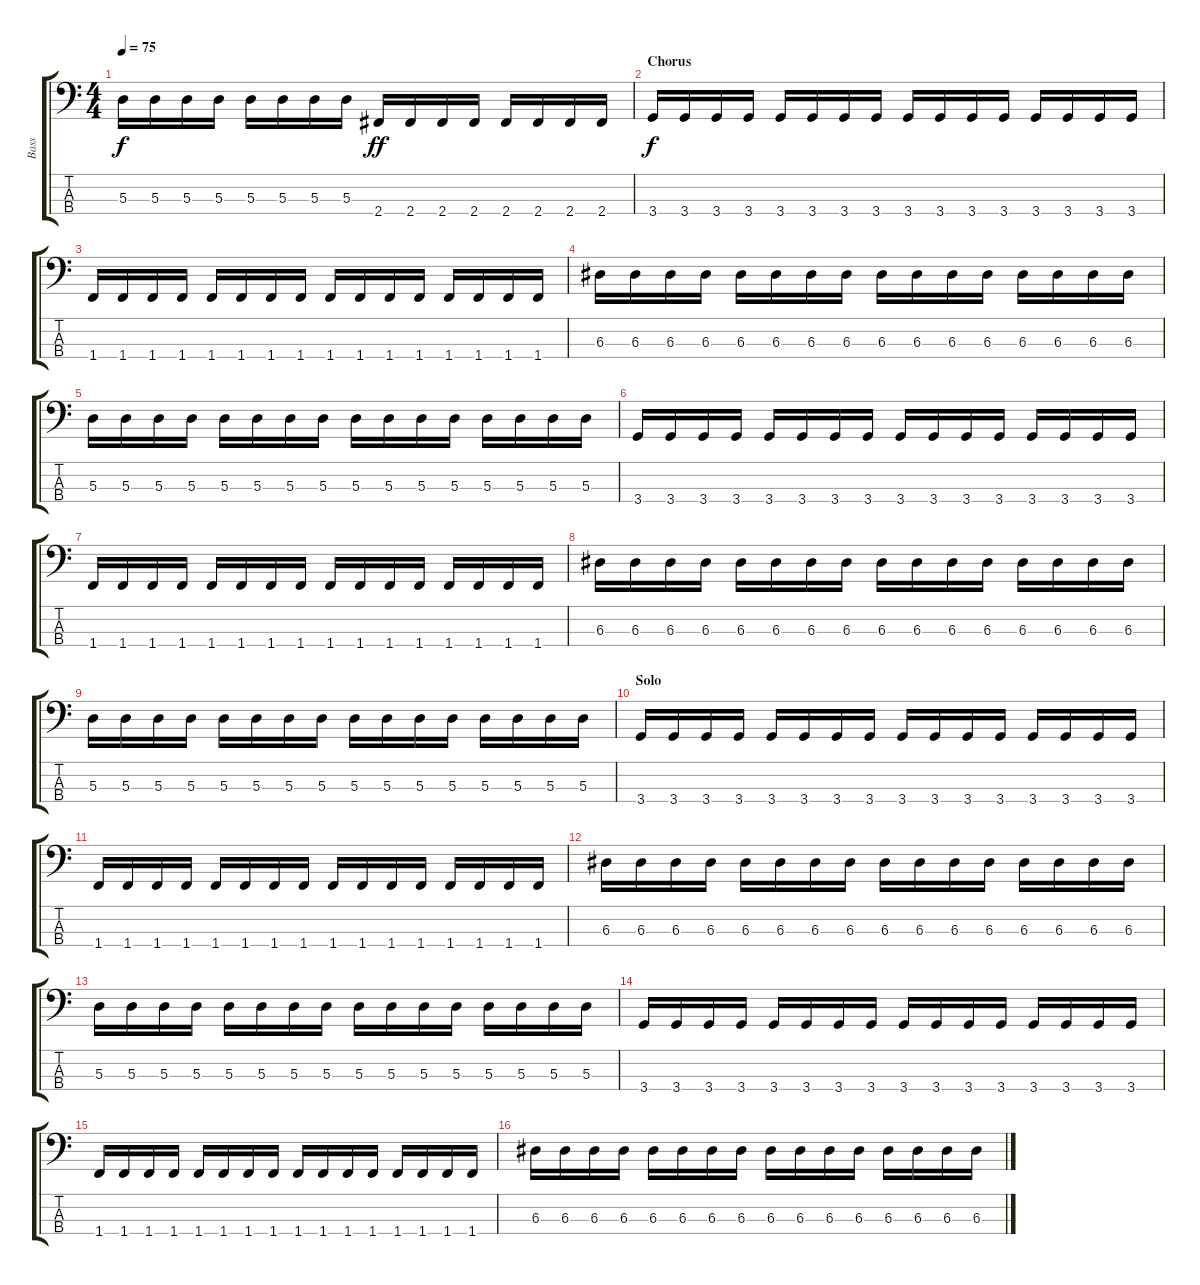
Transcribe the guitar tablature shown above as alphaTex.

\track ("Bass" "Bass") {instrument electricbassfinger}
\staff {score tabs}
\tuning (G2 D2 A1 E1) {hide}
\ts (4 4)
\tempo 75
\clef f4
\ks c
5.3.16{dy f} 5.3.16 5.3.16 5.3.16 5.3.16 5.3.16 5.3.16 5.3.16 2.4.16{dy ff} 2.4.16 2.4.16 2.4.16 2.4.16 2.4.16 2.4.16 2.4.16 |
\section ("" "Chorus")
3.4.16{dy f} 3.4.16 3.4.16 3.4.16 3.4.16 3.4.16 3.4.16 3.4.16 3.4.16 3.4.16 3.4.16 3.4.16 3.4.16 3.4.16 3.4.16 3.4.16 |
1.4.16 1.4.16 1.4.16 1.4.16 1.4.16 1.4.16 1.4.16 1.4.16 1.4.16 1.4.16 1.4.16 1.4.16 1.4.16 1.4.16 1.4.16 1.4.16 |
6.3.16 6.3.16 6.3.16 6.3.16 6.3.16 6.3.16 6.3.16 6.3.16 6.3.16 6.3.16 6.3.16 6.3.16 6.3.16 6.3.16 6.3.16 6.3.16 |
5.3.16 5.3.16 5.3.16 5.3.16 5.3.16 5.3.16 5.3.16 5.3.16 5.3.16 5.3.16 5.3.16 5.3.16 5.3.16 5.3.16 5.3.16 5.3.16 |
3.4.16 3.4.16 3.4.16 3.4.16 3.4.16 3.4.16 3.4.16 3.4.16 3.4.16 3.4.16 3.4.16 3.4.16 3.4.16 3.4.16 3.4.16 3.4.16 |
1.4.16 1.4.16 1.4.16 1.4.16 1.4.16 1.4.16 1.4.16 1.4.16 1.4.16 1.4.16 1.4.16 1.4.16 1.4.16 1.4.16 1.4.16 1.4.16 |
6.3.16 6.3.16 6.3.16 6.3.16 6.3.16 6.3.16 6.3.16 6.3.16 6.3.16 6.3.16 6.3.16 6.3.16 6.3.16 6.3.16 6.3.16 6.3.16 |
5.3.16 5.3.16 5.3.16 5.3.16 5.3.16 5.3.16 5.3.16 5.3.16 5.3.16 5.3.16 5.3.16 5.3.16 5.3.16 5.3.16 5.3.16 5.3.16 |
\section ("" "Solo")
3.4.16 3.4.16 3.4.16 3.4.16 3.4.16 3.4.16 3.4.16 3.4.16 3.4.16 3.4.16 3.4.16 3.4.16 3.4.16 3.4.16 3.4.16 3.4.16 |
1.4.16 1.4.16 1.4.16 1.4.16 1.4.16 1.4.16 1.4.16 1.4.16 1.4.16 1.4.16 1.4.16 1.4.16 1.4.16 1.4.16 1.4.16 1.4.16 |
6.3.16 6.3.16 6.3.16 6.3.16 6.3.16 6.3.16 6.3.16 6.3.16 6.3.16 6.3.16 6.3.16 6.3.16 6.3.16 6.3.16 6.3.16 6.3.16 |
5.3.16 5.3.16 5.3.16 5.3.16 5.3.16 5.3.16 5.3.16 5.3.16 5.3.16 5.3.16 5.3.16 5.3.16 5.3.16 5.3.16 5.3.16 5.3.16 |
3.4.16 3.4.16 3.4.16 3.4.16 3.4.16 3.4.16 3.4.16 3.4.16 3.4.16 3.4.16 3.4.16 3.4.16 3.4.16 3.4.16 3.4.16 3.4.16 |
1.4.16 1.4.16 1.4.16 1.4.16 1.4.16 1.4.16 1.4.16 1.4.16 1.4.16 1.4.16 1.4.16 1.4.16 1.4.16 1.4.16 1.4.16 1.4.16 |
6.3.16 6.3.16 6.3.16 6.3.16 6.3.16 6.3.16 6.3.16 6.3.16 6.3.16 6.3.16 6.3.16 6.3.16 6.3.16 6.3.16 6.3.16 6.3.16
